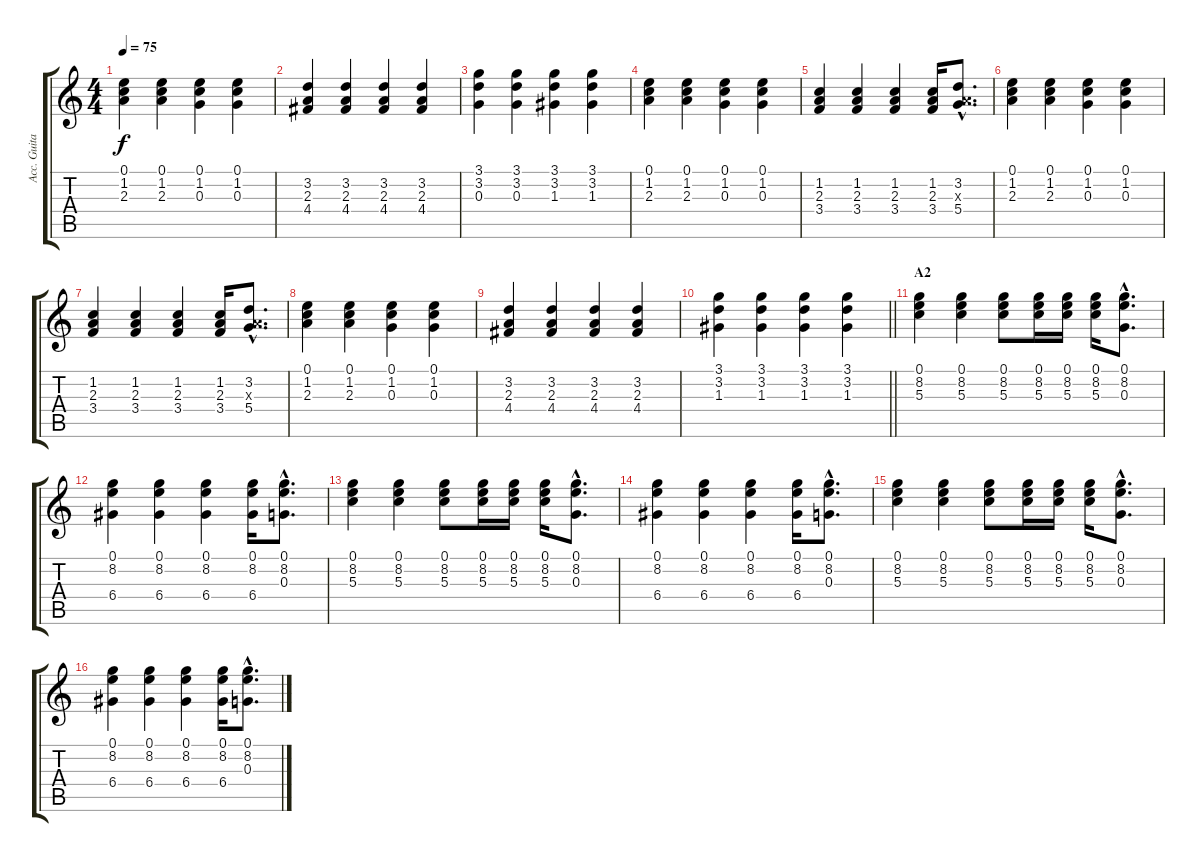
\track ("Acc. Guitar" "Acc. Guita") {instrument acousticguitarsteel}
\staff {score tabs}
\tuning (E4 B3 G3 D3 A2 E2) {hide}
\ts (4 4)
\tempo 75
\clef g2
\ks c
(0.1 1.2 2.3).4{dy f} (0.1 1.2 2.3).4 (0.1 1.2 0.3).4 (0.1 1.2 0.3).4 |
(3.2 2.3 4.4).4 (3.2 2.3 4.4).4 (3.2 2.3 4.4).4 (3.2 2.3 4.4).4 |
(3.1 3.2 0.3).4 (3.1 3.2 0.3).4 (3.1 3.2 1.3).4 (3.1 3.2 1.3).4 |
(0.1 1.2 2.3).4 (0.1 1.2 2.3).4 (0.1 1.2 0.3).4 (0.1 1.2 0.3).4 |
(1.2 2.3 3.4).4 (1.2 2.3 3.4).4 (1.2 2.3 3.4).4 (1.2 2.3 3.4).16 (3.2{hac} 2.3{hac x} 5.4{hac}).8{d} |
(0.1 1.2 2.3).4 (0.1 1.2 2.3).4 (0.1 1.2 0.3).4 (0.1 1.2 0.3).4 |
(1.2 2.3 3.4).4 (1.2 2.3 3.4).4 (1.2 2.3 3.4).4 (1.2 2.3 3.4).16 (3.2{hac} 2.3{hac x} 5.4{hac}).8{d} |
(0.1 1.2 2.3).4 (0.1 1.2 2.3).4 (0.1 1.2 0.3).4 (0.1 1.2 0.3).4 |
(3.2 2.3 4.4).4 (3.2 2.3 4.4).4 (3.2 2.3 4.4).4 (3.2 2.3 4.4).4 |
\barLineRight lightlight
(3.1 3.2 1.3).4 (3.1 3.2 1.3).4 (3.1 3.2 1.3).4 (3.1 3.2 1.3).4 |
\section ("" "A2")
(0.1 8.2 5.3).4 (0.1 8.2 5.3).4 (0.1 8.2 5.3).8 (0.1 8.2 5.3).16 (0.1 8.2 5.3).16 (0.1 8.2 5.3).16 (0.1{hac} 8.2{hac} 0.3{hac}).8{d} |
(0.1 8.2 6.4).4 (0.1 8.2 6.4).4 (0.1 8.2 6.4).4 (0.1 8.2 6.4).16 (0.1{hac} 8.2{hac} 0.3{hac}).8{d} |
(0.1 8.2 5.3).4 (0.1 8.2 5.3).4 (0.1 8.2 5.3).8 (0.1 8.2 5.3).16 (0.1 8.2 5.3).16 (0.1 8.2 5.3).16 (0.1{hac} 8.2{hac} 0.3{hac}).8{d} |
(0.1 8.2 6.4).4 (0.1 8.2 6.4).4 (0.1 8.2 6.4).4 (0.1 8.2 6.4).16 (0.1{hac} 8.2{hac} 0.3{hac}).8{d} |
(0.1 8.2 5.3).4 (0.1 8.2 5.3).4 (0.1 8.2 5.3).8 (0.1 8.2 5.3).16 (0.1 8.2 5.3).16 (0.1 8.2 5.3).16 (0.1{hac} 8.2{hac} 0.3{hac}).8{d} |
(0.1 8.2 6.4).4 (0.1 8.2 6.4).4 (0.1 8.2 6.4).4 (0.1 8.2 6.4).16 (0.1{hac} 8.2{hac} 0.3{hac}).8{d}
